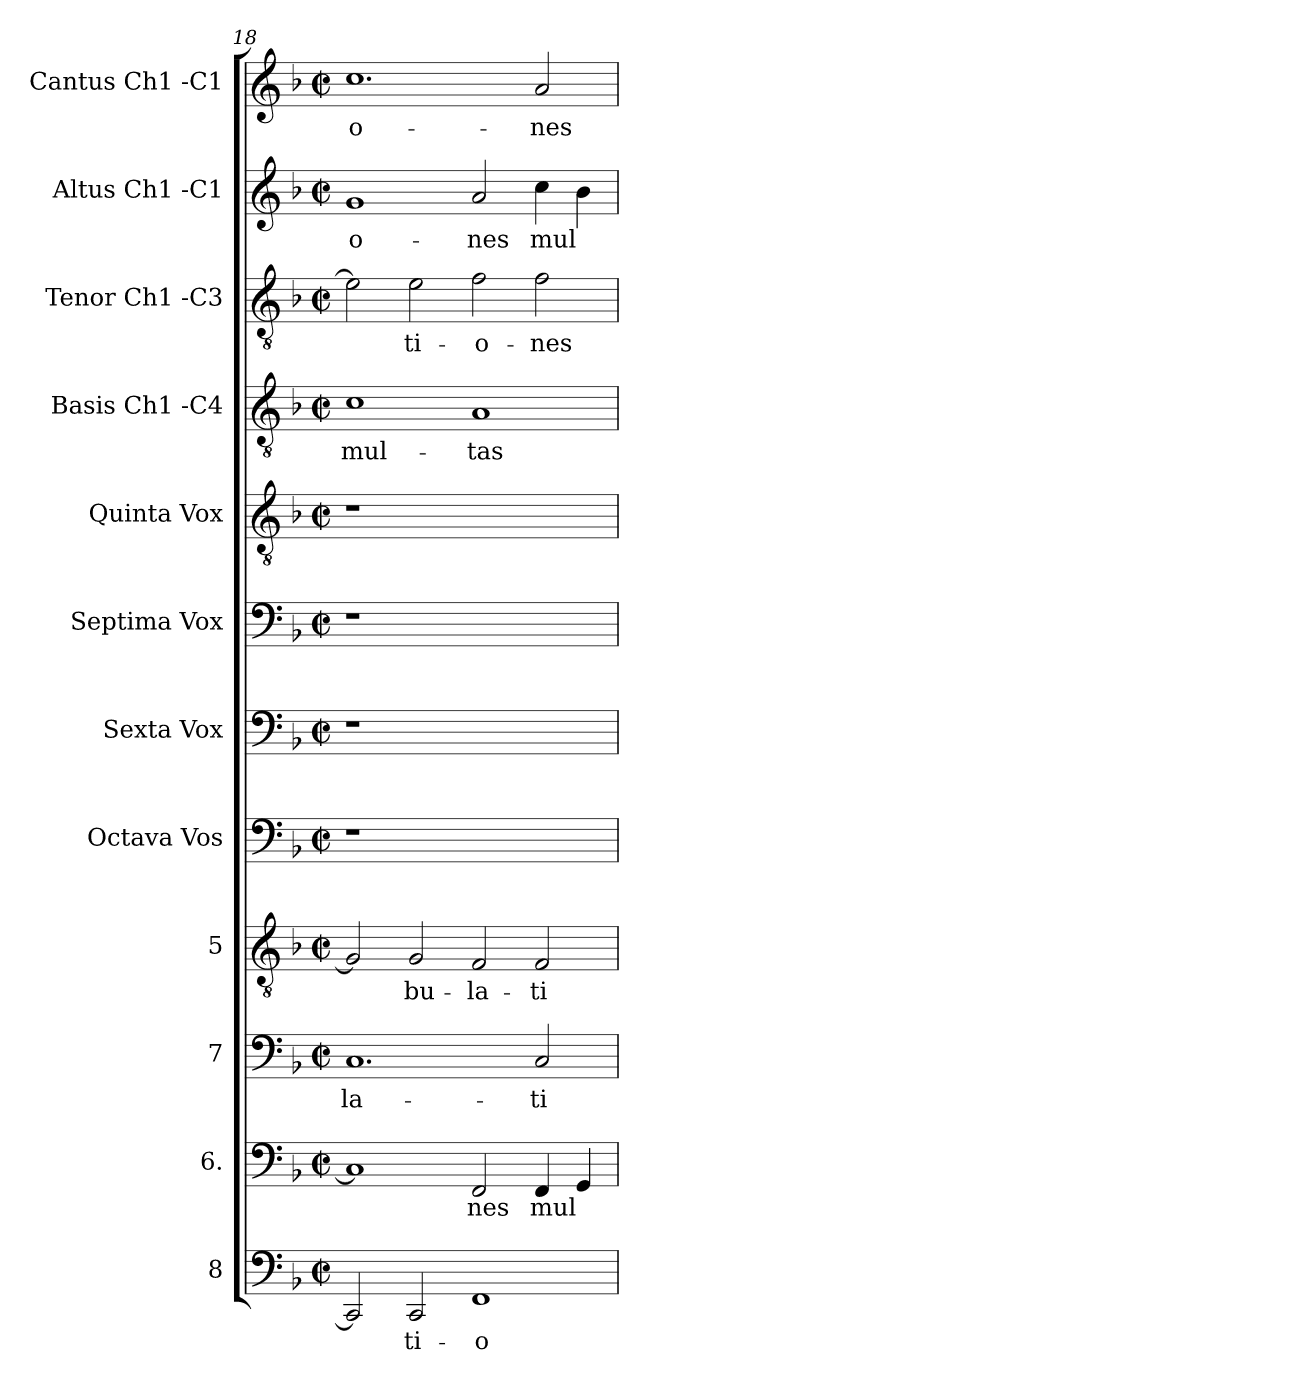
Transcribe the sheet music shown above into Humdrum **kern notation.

**kern	**text	**kern	**text	**kern	**text	**kern	**text	**kern	**kern	**kern	**kern	**kern	**text	**kern	**text	**kern	**text	**kern	**text
*part12	*part12	*part11	*part11	*part10	*part10	*part9	*part9	*part8	*part7	*part6	*part5	*part4	*part4	*part3	*part3	*part2	*part2	*part1	*part1
*staff12	*staff12	*staff11	*staff11	*staff10	*staff10	*staff9	*staff9	*staff8	*staff7	*staff6	*staff5	*staff4	*staff4	*staff3	*staff3	*staff2	*staff2	*staff1	*staff1
*I"8	*	*I"6.	*	*I"7	*	*I"5	*	*I"Octava  Vos	*I"Sexta  Vox	*I"Septima  Vox	*I"Quinta  Vox	*I"Basis  Ch1 -C4	*	*I"Tenor  Ch1 -C3	*	*I"Altus  Ch1 -C1	*	*I"Cantus  Ch1 -C1	*
*	*	*	*	*	*	*	*	*	*	*	*	*I'B	*	*I'T	*	*I'A	*	*I'C	*
*clefF4	*	*clefF4	*	*clefF4	*	*clefGv2	*	*clefF4	*clefF4	*clefF4	*clefGv2	*clefGv2	*	*clefGv2	*	*clefG2	*	*clefG2	*
*k[b-]	*	*k[b-]	*	*k[b-]	*	*k[b-]	*	*k[b-]	*k[b-]	*k[b-]	*k[b-]	*k[b-]	*	*k[b-]	*	*k[b-]	*	*k[b-]	*
*F:	*	*F:	*	*F:	*	*F:	*	*F:	*F:	*F:	*F:	*F:	*	*F:	*	*F:	*	*F:	*
*M2/2	*	*M2/2	*	*M2/2	*	*M2/2	*	*M2/2	*M2/2	*M2/2	*M2/2	*M2/2	*	*M2/2	*	*M2/2	*	*M2/2	*
*met(c|)	*	*met(c|)	*	*met(c|)	*	*met(c|)	*	*met(c|)	*met(c|)	*met(c|)	*met(c|)	*met(c|)	*	*met(c|)	*	*met(c|)	*	*met(c|)	*
=18	=18	=18	=18	=18	=18	=18	=18	=18	=18	=18	=18	=18	=18	=18	=18	=18	=18	=18	=18
!	!LO:LY:b:cj	!	!LO:LY:b:cj	!	!LO:LY:b:cj	!	!LO:LY:b:cj	!	!	!	!	!	!LO:LY:b:cj	!	!LO:LY:b:cj	!	!LO:LY:b:cj	!	!LO:LY:b:cj
2CC/]	--	1C]	--	1.C	-la-	2G/]	--	1r	1r	1r	1r	1c	mul-	2e\]	--	1g	-o-	1.cc	-o-
!	!LO:LY:b:cj	!	!	!	!	!	!LO:LY:b:cj	!	!	!	!	!	!	!	!LO:LY:b:cj	!	!	!	!
2CC/	-ti-	.	.	.	.	2G/	-bu-	.	.	.	.	.	.	2e\	-ti-	.	.	.	.
!	!LO:LY:b:cj	!	!LO:LY:b:cj	!	!	!	!LO:LY:b:cj	!	!	!	!	!	!LO:LY:b:cj	!	!LO:LY:b:cj	!	!LO:LY:b:cj	!	!
1FF	-o-	2FF/	-nes	.	.	2F/	-la-	1ryy	1ryy	1ryy	1ryy	1A	-tas	2f\	-o-	2a/	-nes	.	.
!	!	!	!LO:LY:b:cj	!	!LO:LY:b:cj	!	!LO:LY:b:cj	!	!	!	!	!	!	!	!LO:LY:b:cj	!	!LO:LY:b:cj	!	!LO:LY:b:cj
.	.	4FF/	mul-	2C/	-ti-	2F/	-ti-	.	.	.	.	.	.	2f\	-nes	4cc\	mul-	2a/	-nes
!	!	!	!LO:LY:b:cj	!	!	!	!	!	!	!	!	!	!	!	!	!	!LO:LY:b:cj	!	!
.	.	4GG/	--	.	.	.	.	.	.	.	.	.	.	.	.	4b-\	--	.	.
=	=	=	=	=	=	=	=	=	=	=	=	=	=	=	=	=	=	=	=
*-	*-	*-	*-	*-	*-	*-	*-	*-	*-	*-	*-	*-	*-	*-	*-	*-	*-	*-	*-
